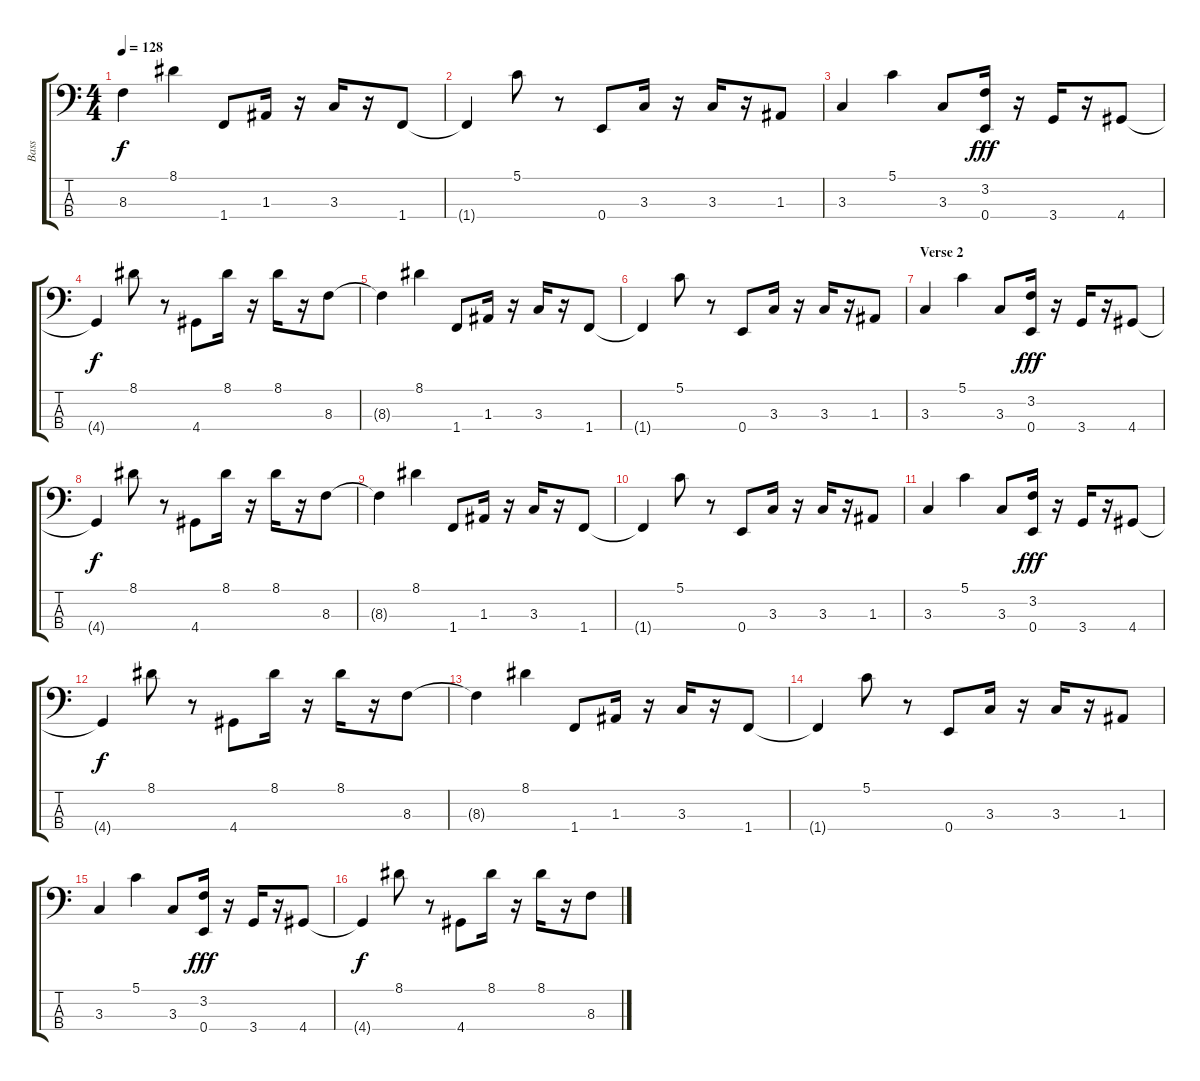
\track ("Bass" "Bass") {instrument electricbassfinger}
\staff {score tabs}
\tuning (G2 D2 A1 E1) {hide}
\ts (4 4)
\tempo 128
\clef f4
\ks c
8.3{t}.4{dy f} 8.1.4 1.4.8 1.3.16 r.16 3.3.16 r.16 1.4.8 |
1.4{t}.4 5.1.8 r.8 0.4.8 3.3.16 r.16 3.3.16 r.16 1.3.8 |
3.3.4 5.1.4 3.3.8 (3.2 0.4).16{dy fff} r.16 3.4.16 r.16 4.4.8 |
4.4{t}.4{dy f} 8.1.8 r.8 4.4.8 8.1.16 r.16 8.1.16 r.16 8.3.8 |
8.3{t}.4 8.1.4 1.4.8 1.3.16 r.16 3.3.16 r.16 1.4.8 |
1.4{t}.4 5.1.8 r.8 0.4.8 3.3.16 r.16 3.3.16 r.16 1.3.8 |
\section ("" "Verse 2")
3.3.4 5.1.4 3.3.8 (3.2 0.4).16{dy fff} r.16 3.4.16 r.16 4.4.8 |
4.4{t}.4{dy f} 8.1.8 r.8 4.4.8 8.1.16 r.16 8.1.16 r.16 8.3.8 |
8.3{t}.4 8.1.4 1.4.8 1.3.16 r.16 3.3.16 r.16 1.4.8 |
1.4{t}.4 5.1.8 r.8 0.4.8 3.3.16 r.16 3.3.16 r.16 1.3.8 |
3.3.4 5.1.4 3.3.8 (3.2 0.4).16{dy fff} r.16 3.4.16 r.16 4.4.8 |
4.4{t}.4{dy f} 8.1.8 r.8 4.4.8 8.1.16 r.16 8.1.16 r.16 8.3.8 |
8.3{t}.4 8.1.4 1.4.8 1.3.16 r.16 3.3.16 r.16 1.4.8 |
1.4{t}.4 5.1.8 r.8 0.4.8 3.3.16 r.16 3.3.16 r.16 1.3.8 |
3.3.4 5.1.4 3.3.8 (3.2 0.4).16{dy fff} r.16 3.4.16 r.16 4.4.8 |
4.4{t}.4{dy f} 8.1.8 r.8 4.4.8 8.1.16 r.16 8.1.16 r.16 8.3.8
